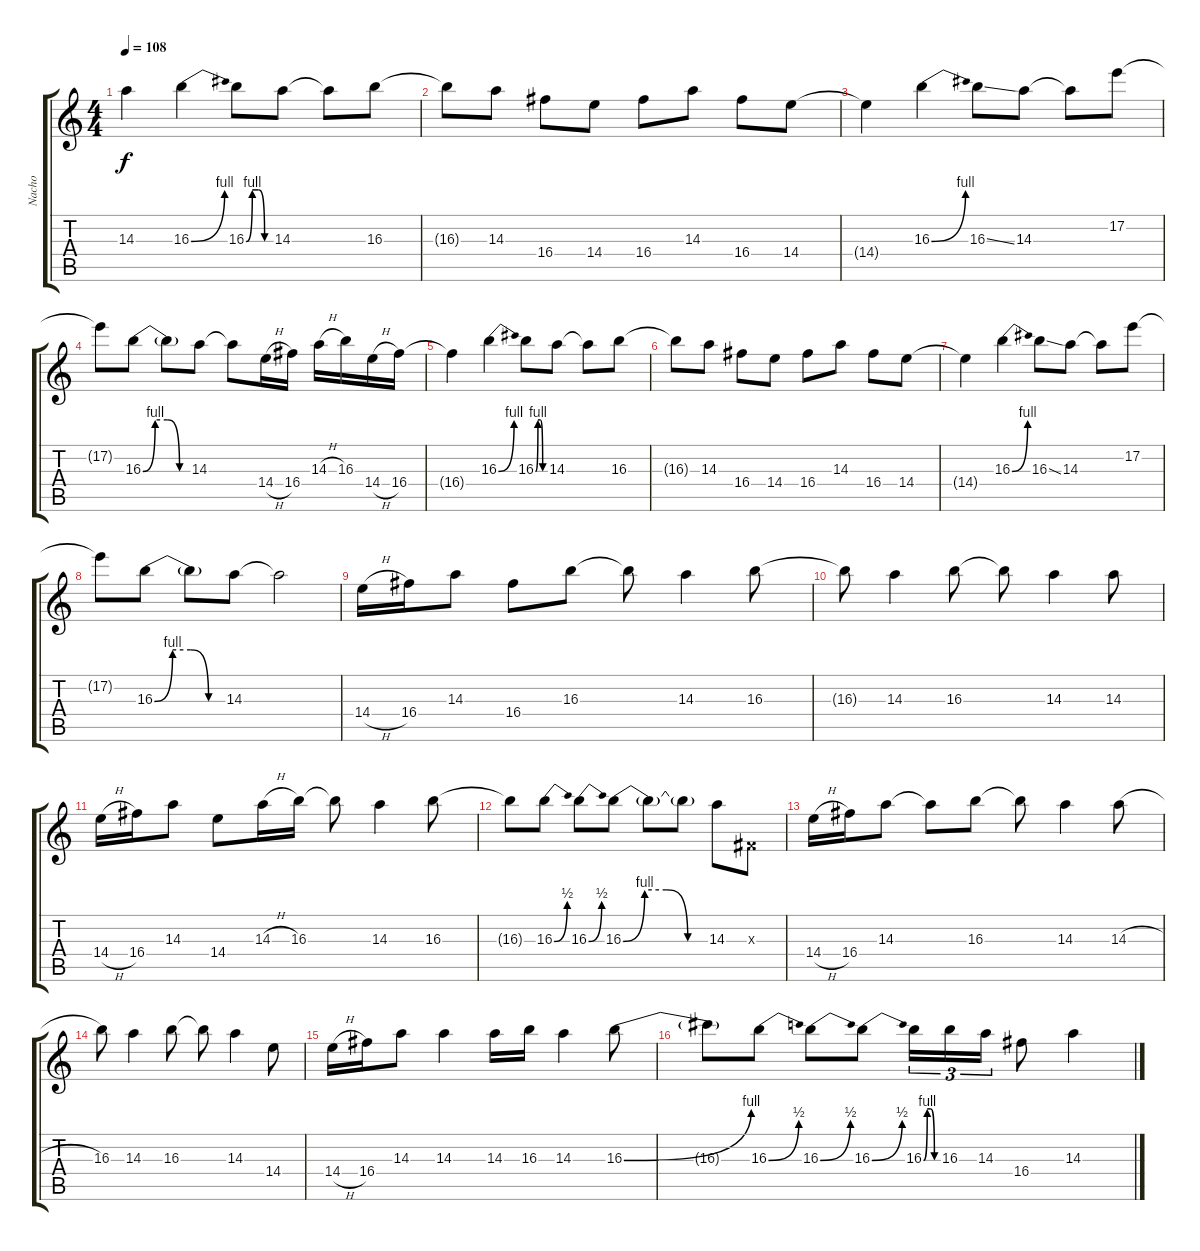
\track ("Nacho" "Nacho") {instrument distortionguitar}
\staff {score tabs}
\tuning (E4 B3 G3 D3 A2 E2) {hide}
\ts (4 4)
\tempo 108
\clef g2
\ks c
14.3{t}.4{dy f} 16.3{be (bend 0 0 60 4)}.4 16.3{be (custom 0 0 15 4 30 4 45 0 60 0)}.8 14.3.8 14.3{t}.8 16.3.8 |
16.3{t}.8 14.3.8 16.4.8 14.4.8 16.4.8 14.3.8 16.4.8 14.4.8 |
14.4{t}.4 16.3{be (bend 0 0 60 4)}.4 16.3{ss}.8 14.3.8 14.3{t}.8 17.2.8 |
17.2{t}.8 16.3{be (custom 0 0 15 4 30 4 45 0 60 0)}.8 16.3{t}.8 14.3.8 14.3{t}.8 14.4{h}.16 16.4.16 14.3{h}.16 16.3.16 14.4{h}.16 16.4.16 |
16.4{t}.4 16.3{be (bend 0 0 60 4)}.4 16.3{be (custom 0 0 15 4 30 4 45 0 60 0)}.8 14.3.8 14.3{t}.8 16.3.8 |
16.3{t}.8 14.3.8 16.4.8 14.4.8 16.4.8 14.3.8 16.4.8 14.4.8 |
14.4{t}.4 16.3{be (bend 0 0 60 4)}.4 16.3{ss}.8 14.3.8 14.3{t}.8 17.2.8 |
17.2{t}.8 16.3{be (custom 0 0 15 4 30 4 45 0 60 0)}.8 16.3{t}.8 14.3.8 14.3{t}.2 |
14.4{h}.16 16.4.16 14.3.8 16.4.8 16.3.8 16.3{t}.8 14.3.4 16.3.8 |
16.3{t}.8 14.3.4 16.3.8 16.3{t}.8 14.3.4 14.3.8 |
14.4{h}.16 16.4.16 14.3.8 14.4.8 14.3{h}.16 16.3.16 16.3{t}.8 14.3.4 16.3.8 |
16.3{t}.8 16.3{be (bend 0 0 60 2)}.8 16.3{be (bend 0 0 60 2)}.8 16.3{be (custom 0 0 15 4 30 4 45 0 60 0)}.8 16.3{t}.8 16.3{t}.8 14.3.8 -1.3{x}.8 |
14.4{h}.16 16.4.16 14.3.8 14.3{t}.8 16.3.8 16.3{t}.8 14.3.4 14.3{h}.8 |
16.3.8 14.3.4 16.3.8 16.3{t}.8 14.3.4 14.4.8 |
14.4{h}.16 16.4.16 14.3.8 14.3.4 14.3.16 16.3.16 14.3.4 16.3{be (bend 0 0 60 4)}.8 |
16.3{t}.8 16.3{be (bend 0 0 60 2)}.8 16.3{be (bend 0 0 60 2)}.8 16.3{be (bend 0 0 60 2)}.8 16.3{be (custom 0 0 15 4 30 4 45 0 60 0)}.16{tu (3 2)} 16.3.16{tu (3 2)} 14.3.16{tu (3 2)} 16.4.8 14.3.4
